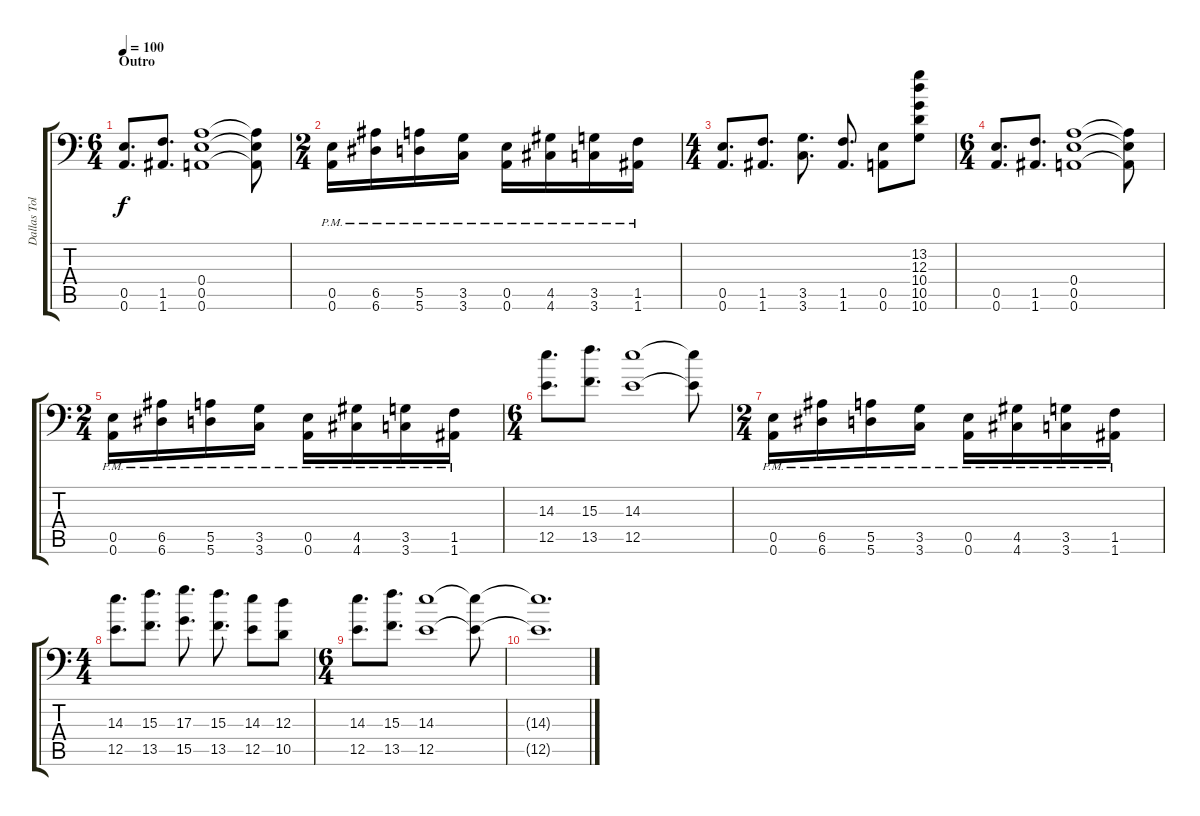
\track ("Dallas Toler Wade" "Dallas Tol") {instrument distortionguitar}
\staff {score tabs}
\tuning (B3 Gb3 D3 A2 E2 A1) {hide}
\ts (6 4)
\section ("" "Outro")
\tempo 100
\clef f4
\ks c
(0.5 0.6).8{d dy f} (1.5 1.6).8{d} (0.4 0.5 0.6).1 (0.4{t} 0.5{t} 0.6{t}).8 |
\ts (2 4)
(0.5{pm} 0.6{pm}).16 (6.5{pm} 6.6{pm}).16 (5.5{pm} 5.6{pm}).16 (3.5{pm} 3.6{pm}).16 (0.5{pm} 0.6{pm}).16 (4.5{pm} 4.6{pm}).16 (3.5{pm} 3.6{pm}).16 (1.5{pm} 1.6{pm}).16 |
\ts (4 4)
(0.5 0.6).8{d} (1.5 1.6).8{d} (3.5 3.6).8{d} (1.5 1.6).8{d} (0.5 0.6).8 (13.2 12.3 10.4 10.5 10.6).8 |
\ts (6 4)
(0.5 0.6).8{d} (1.5 1.6).8{d} (0.4 0.5 0.6).1 (0.4{t} 0.5{t} 0.6{t}).8 |
\ts (2 4)
(0.5{pm} 0.6{pm}).16 (6.5{pm} 6.6{pm}).16 (5.5{pm} 5.6{pm}).16 (3.5{pm} 3.6{pm}).16 (0.5{pm} 0.6{pm}).16 (4.5{pm} 4.6{pm}).16 (3.5{pm} 3.6{pm}).16 (1.5{pm} 1.6{pm}).16 |
\ts (6 4)
(14.3 12.5).8{d} (15.3 13.5).8{d} (14.3 12.5).1 (14.3{t} 12.5{t}).8 |
\ts (2 4)
(0.5{pm} 0.6{pm}).16 (6.5{pm} 6.6{pm}).16 (5.5{pm} 5.6{pm}).16 (3.5{pm} 3.6{pm}).16 (0.5{pm} 0.6{pm}).16 (4.5{pm} 4.6{pm}).16 (3.5{pm} 3.6{pm}).16 (1.5{pm} 1.6{pm}).16 |
\ts (4 4)
(14.3 12.5).8{d} (15.3 13.5).8{d} (17.3 15.5).8{d} (15.3 13.5).8{d} (14.3 12.5).8 (12.3 10.5).8 |
\ts (6 4)
(14.3 12.5).8{d} (15.3 13.5).8{d} (14.3 12.5).1 (14.3{t} 12.5{t}).8 |
(14.3{t} 12.5{t}).1{d}
